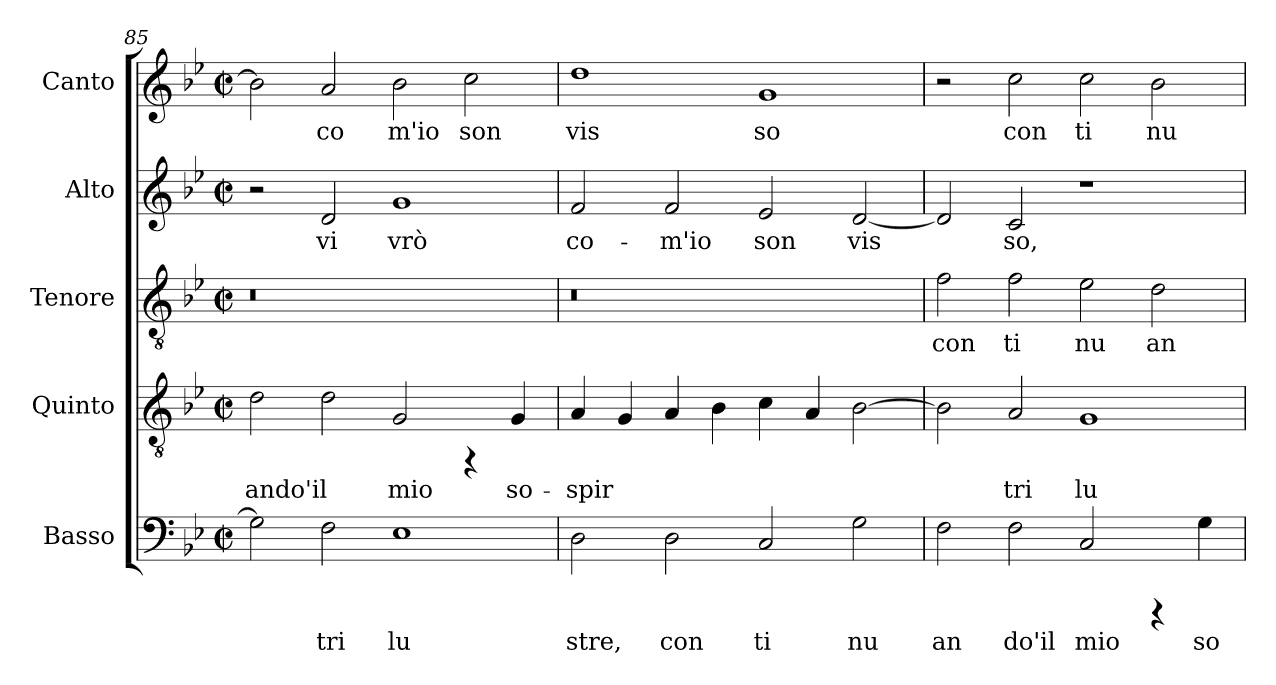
**kern	**text	**kern	**text	**kern	**text	**kern	**text	**kern	**text
*part5	*part5	*part4	*part4	*part3	*part3	*part2	*part2	*part1	*part1
*staff5	*staff5	*staff4	*staff4	*staff3	*staff3	*staff2	*staff2	*staff1	*staff1
*I"Basso	*	*I"Quinto	*	*I"Tenore	*	*I"Alto	*	*I"Canto	*
*clefF4	*	*clefGv2	*	*clefGv2	*	*clefG2	*	*clefG2	*
*k[b-e-]	*	*k[b-e-]	*	*k[b-e-]	*	*k[b-e-]	*	*k[b-e-]	*
*B-:	*	*B-:	*	*B-:	*	*B-:	*	*B-:	*
*M2/2	*	*M2/2	*	*M2/2	*	*M2/2	*	*M2/2	*
*met(c|)	*	*met(c|)	*	*met(c|)	*	*met(c|)	*	*met(c|)	*
=85	=85	=85	=85	=85	=85	=85	=85	=85	=85
!	!LO:LY:b	!	!LO:LY:b:cj	!	!	!	!	!	!LO:LY:b
2G\]	.	2d\	-ando'il	0r	.	2r	.	2b-\]	.
!	!LO:LY:b	!	!LO:LY:b:cj	!	!	!	!LO:LY:b:cj	!	!LO:LY:b
2F\	tri	2d\	.	.	.	2d/	vi	2a/	co
!	!LO:LY:b	!	!LO:LY:b:cj	!	!	!	!LO:LY:b:cj	!	!LO:LY:b
1E-	lu	2G/	mio	.	.	1g	vrò	2b-\	m'io
!	!	!	!	!	!	!	!	!	!LO:LY:b
.	.	4rFF	.	.	.	.	.	2cc\	son
!	!	!	!LO:LY:b:cj	!	!	!	!	!	!
.	.	4G/	so-	.	.	.	.	.	.
!!LO:PB:g=z
=86	=86	=86	=86	=86	=86	=86	=86	=86	=86
!	!LO:LY:b	!	!LO:LY:b:cj	!	!	!	!LO:LY:b:cj	!	!LO:LY:b
2D\	stre,	4A/	-spir	0r	.	2f/	co-	1dd	vis
!	!	!	!LO:LY:b:cj	!	!	!	!	!	!
.	.	4G/	.	.	.	.	.	.	.
!	!LO:LY:b	!	!LO:LY:b:cj	!	!	!	!LO:LY:b:cj	!	!
2D\	con	4A/	.	.	.	2f/	-m'io	.	.
!	!	!	!LO:LY:b:cj	!	!	!	!	!	!
.	.	4B-\	.	.	.	.	.	.	.
!	!LO:LY:b	!	!LO:LY:b:cj	!	!	!	!LO:LY:b:cj	!	!LO:LY:b
2C/	ti	4c\	.	.	.	2e-/	son	1g	so
!	!	!	!LO:LY:b:cj	!	!	!	!	!	!
.	.	4A/	.	.	.	.	.	.	.
!	!LO:LY:b	!	!LO:LY:b:cj	!	!	!	!LO:LY:b:cj	!	!
2G\	nu	[>2B-\	.	.	.	[<2d/	vis-	.	.
=87	=87	=87	=87	=87	=87	=87	=87	=87	=87
!	!LO:LY:b	!	!LO:LY:b:cj	!	!LO:LY:b:cj	!	!LO:LY:b:cj	!	!
2F\	an	2B-\]	.	2f\	con	2d/]	--	2r	.
!	!LO:LY:b	!	!LO:LY:b:cj	!	!LO:LY:b:cj	!	!LO:LY:b:cj	!	!LO:LY:b
2F\	do'il	2A/	tri	2f\	ti	2c/	-so,	2cc\	con
!	!LO:LY:b	!	!LO:LY:b:cj	!	!LO:LY:b:cj	!	!	!	!LO:LY:b
2C/	mio	1G	lu	2e-\	nu	1r	.	2cc\	ti
!	!	!	!	!	!LO:LY:b:cj	!	!	!	!LO:LY:b
4rCCC	.	.	.	2d\	an	.	.	2b-\	nu
!	!LO:LY:b	!	!	!	!	!	!	!	!
4G\	so	.	.	.	.	.	.	.	.
=	=	=	=	=	=	=	=	=	=
*-	*-	*-	*-	*-	*-	*-	*-	*-	*-
